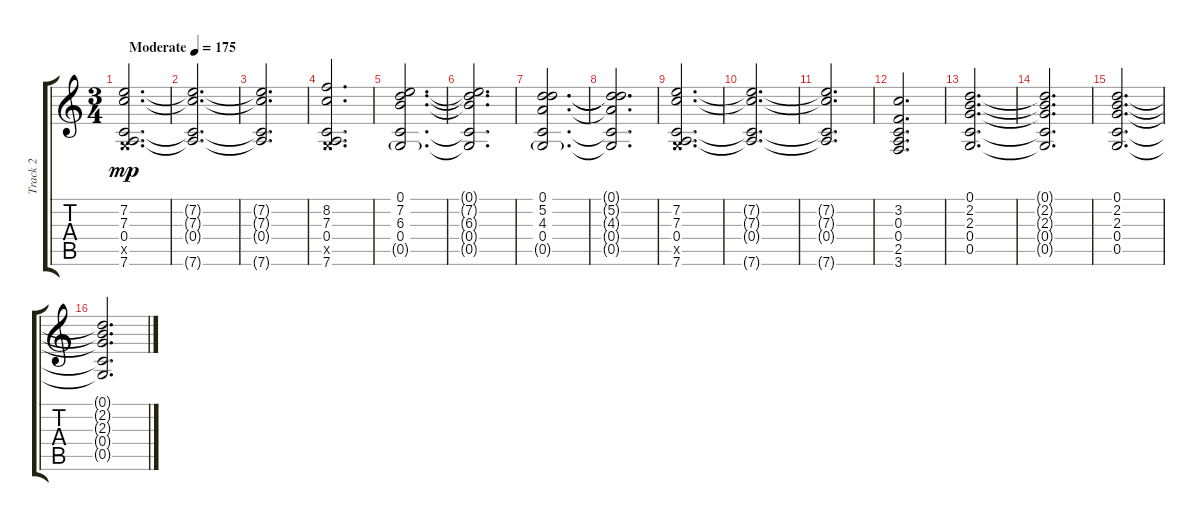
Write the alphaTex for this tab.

\track ("Track 2" "Track 2") {instrument overdrivenguitar}
\staff {score tabs}
\tuning (D4 A3 F3 C3 G2 D2) {hide}
\ts (3 4)
\tempo (175 "Moderate")
\clef g2
\ks c
(7.2 7.3 0.4 0.5{x} 7.6).2{d dy mp instrument acousticguitarsteel} |
(7.2{t} 7.3{t} 0.4{t} 7.6{t}).2{d} |
(7.2{t} 7.3{t} 0.4{t} 7.6{t}).2{d} |
(8.2 7.3 0.4 0.5{x} 7.6).2{d} |
(0.1 7.2 6.3 0.4 0.5{g}).2{d} |
(0.1{t} 7.2{t} 6.3{t} 0.4{t} 0.5{t}).2{d} |
(0.1 5.2 4.3 0.4 0.5{g}).2{d} |
(0.1{t} 5.2{t} 4.3{t} 0.4{t} 0.5{t}).2{d} |
(7.2 7.3 0.4 0.5{x} 7.6).2{d} |
(7.2{t} 7.3{t} 0.4{t} 7.6{t}).2{d} |
(7.2{t} 7.3{t} 0.4{t} 7.6{t}).2{d} |
(3.2 0.3 0.4 2.5 3.6).2{d} |
(0.1 2.2 2.3 0.4 0.5).2{d} |
(0.1{t} 2.2{t} 2.3{t} 0.4{t} 0.5{t}).2{d} |
(0.1 2.2 2.3 0.4 0.5).2{d} |
(0.1{t} 2.2{t} 2.3{t} 0.4{t} 0.5{t}).2{d}
